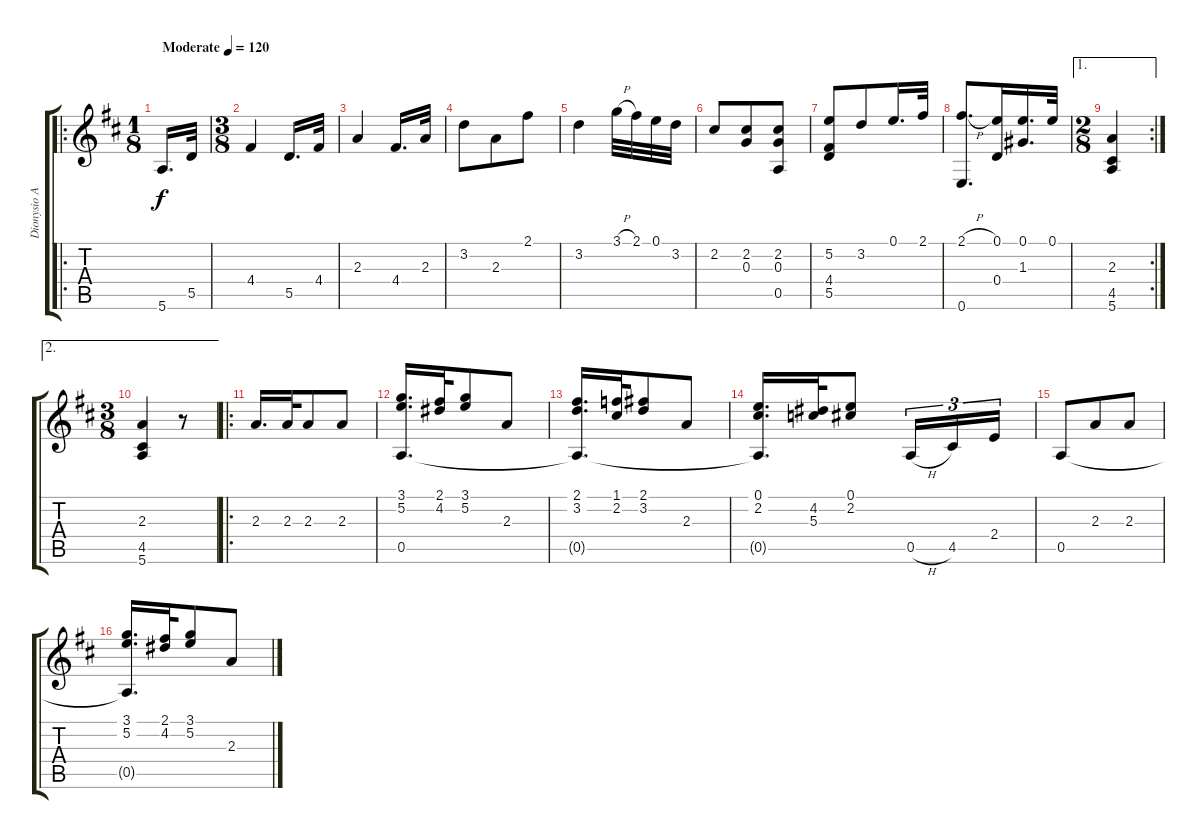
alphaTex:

\track ("Dionysio Aguado" "Dionysio A") {instrument acousticguitarnylon}
\staff {score tabs}
\tuning (E4 B3 G3 D3 A2 E2) {hide}
\ro
\ts (1 8)
\tempo (120 "Moderate")
\clef g2
\ks d
5.6.16{d dy f instrument acousticguitarnylon} 5.5.32 |
\ts (3 8)
4.4.4 5.5.16{d} 4.4.32 |
2.3.4 4.4.16{d} 2.3.32 |
3.2.8 2.3.8 2.1.8 |
3.2.4 3.1{h}.32 2.1.32 0.1.32 3.2.32 |
2.2.8 (2.2 0.3).8 (2.2 0.3 0.5).8 |
(5.2 4.4 5.5).8 3.2.8 0.1.16{d} 2.1.32 |
(2.1{h} 0.6).8{d} (0.1 0.4).16 (0.1 1.3).16{d} 0.1.32 |
\ae 1
\rc 2
\ts (2 8)
(2.3 4.5 5.6).4 |
\ae 2
\ts (3 8)
(2.3 4.5 5.6).4 r.8 |
\ro
2.3.16{d} 2.3.32 2.3.8 2.3.8 |
(3.1 5.2 0.5).16{d} (2.1 4.2).32 (3.1 5.2).8 2.3.8 |
(2.1 3.2 0.5{t}).16{d} (1.1 2.2).32 (2.1 3.2).8 2.3.8 |
(0.1 2.2 0.5{t}).16{d} (4.2 5.3).32 (0.1 2.2).8 0.5{h}.16{tu (3 2)} 4.5.16{tu (3 2)} 2.4.16{tu (3 2)} |
0.5.8 2.3.8 2.3.8 |
(3.1 5.2 0.5{t}).16{d} (2.1 4.2).32 (3.1 5.2).8 2.3.8
